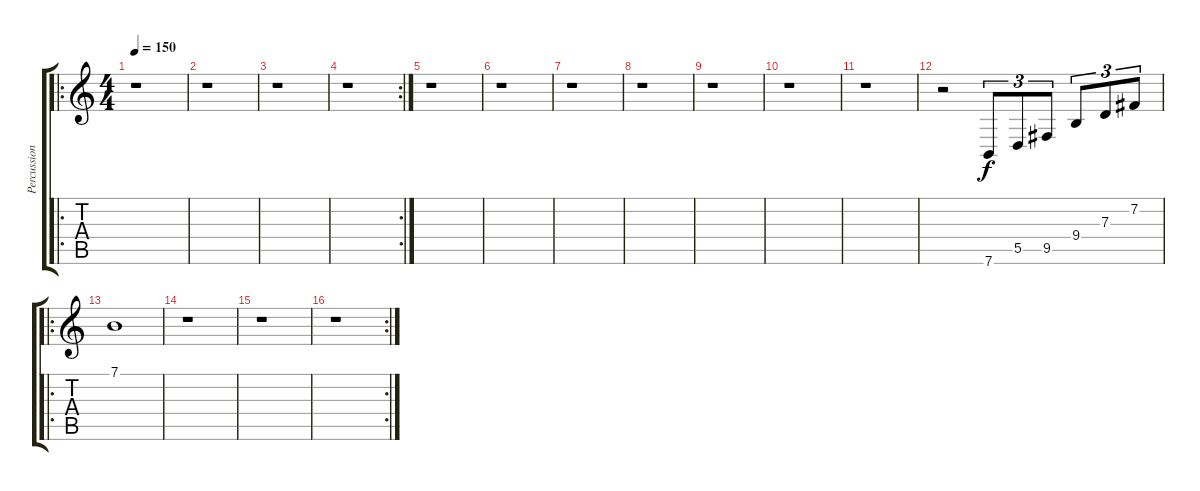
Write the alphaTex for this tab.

\track ("Percussion" "Percussion") {instrument taikodrum}
\staff {score tabs}
\tuning (E4 B3 G3 D3 A2 E2) {hide}
\ro
\ts (4 4)
\tempo 150
\clef g2
\ks c
r.1{dy f} |
r.1 |
r.1 |
\rc 2
r.1 |
r.1 |
r.1 |
r.1 |
r.1 |
r.1 |
r.1 |
r.1 |
r.2 7.6.8{tu (3 2)} 5.5.8{tu (3 2)} 9.5.8{tu (3 2)} 9.4.8{tu (3 2)} 7.3.8{tu (3 2)} 7.2.8{tu (3 2)} |
\ro
7.1.1 |
r.1 |
r.1 |
\rc 2
r.1
